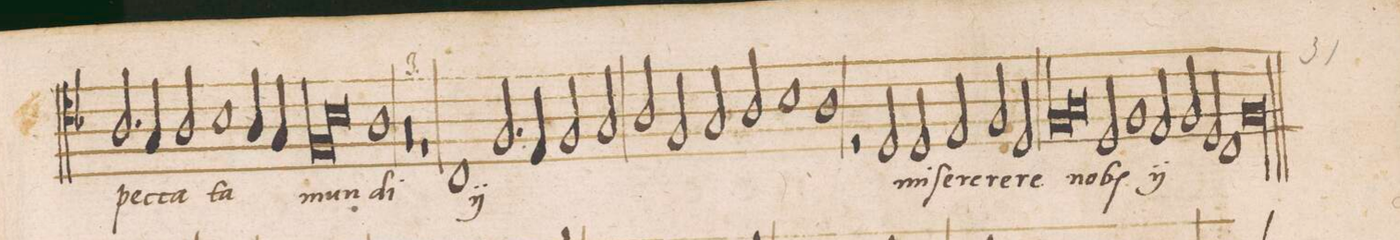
**kern	**text
*I"BASVS	*
*clefC4	*
*k[b-]	*
*met(c|)	*
*M2/1	*
2.A/	pec-
4G/	-ca-
=11	=11
2A/	-ta
1B-	.
4A/	.
4G/	.
=12	=12
*lig	*
1F	mun-
1B-	.
*Xlig	*
=13	=13
1A	-di
1r	.
=14	=14
0r	.
=15	=15
1C	ÿ
2.F/	.
4E/	.
=16	=16
2F/	.
2G/	.
2A/	.
2F/	.
=17	=17
2G/	.
2A/	.
1B-	.
=18	=18
1A	.
2r	.
2D/	mi-
=19	=19
2D/	-ſe-
2E/	-re-
2F/	-re-
2D/	-re
=20	=20
*lig	*
1F	no-
1G	.
*Xlig	*
=21	=21
2D/	-b(is)
1F	.
2E/	ÿ
=22	=22
2F/	.
2D/	.
1C	.
=23	=23
0F	.
=24||	=24||
*met(c|)	*
*-	*-
